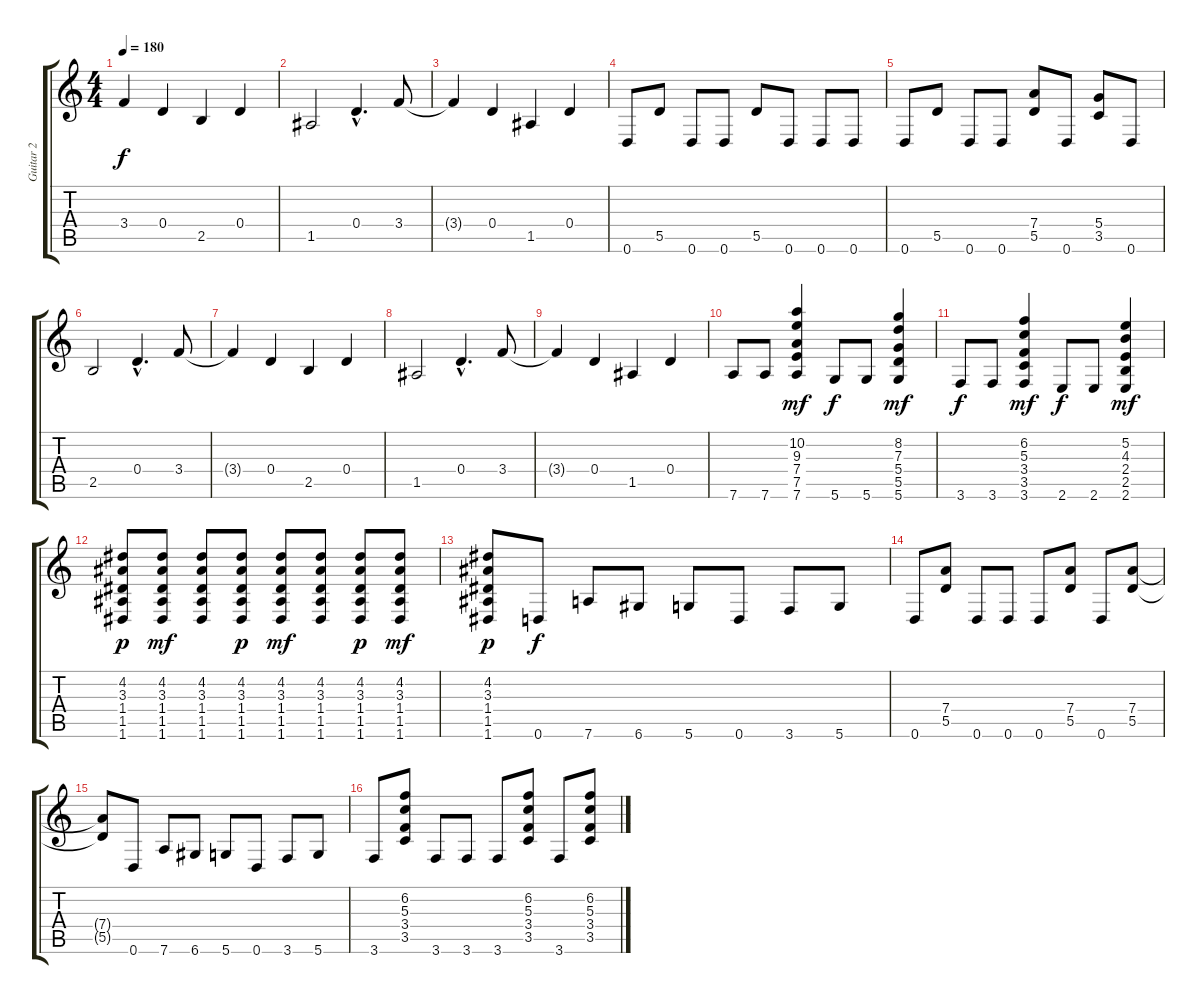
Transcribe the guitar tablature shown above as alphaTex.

\track ("Guitar 2" "Guitar 2") {instrument distortionguitar}
\staff {score tabs}
\tuning (E4 B3 G3 D3 A2 D2) {hide}
\ts (4 4)
\tempo 180
\clef g2
\ks c
3.4{t}.4{dy f} 0.4.4 2.5.4 0.4.4 |
1.5.2 0.4{hac}.4{d} 3.4.8 |
3.4{t}.4 0.4.4 1.5.4 0.4.4 |
0.6.8{instrument overdrivenguitar} 5.5.8 0.6.8 0.6.8 5.5.8 0.6.8 0.6.8 0.6.8 |
0.6.8 5.5.8 0.6.8 0.6.8 (7.4 5.5).8 0.6.8 (5.4 3.5).8 0.6.8 |
2.5.2 0.4{hac}.4{d} 3.4.8 |
3.4{t}.4 0.4.4 2.5.4 0.4.4 |
1.5.2 0.4{hac}.4{d} 3.4.8 |
3.4{t}.4 0.4.4 1.5.4 0.4.4 |
7.6.8 7.6.8 (10.2 9.3 7.4 7.5 7.6).4{dy mf} 5.6.8{dy f} 5.6.8 (8.2 7.3 5.4 5.5 5.6).4{dy mf} |
3.6.8{dy f} 3.6.8 (6.2 5.3 3.4 3.5 3.6).4{dy mf} 2.6.8{dy f} 2.6.8 (5.2 4.3 2.4 2.5 2.6).4{dy mf} |
(4.2 3.3 1.4 1.5 1.6).8{dy p} (4.2 3.3 1.4 1.5 1.6).8{dy mf} (4.2 3.3 1.4 1.5 1.6).8 (4.2 3.3 1.4 1.5 1.6).8{dy p} (4.2 3.3 1.4 1.5 1.6).8{dy mf} (4.2 3.3 1.4 1.5 1.6).8 (4.2 3.3 1.4 1.5 1.6).8{dy p} (4.2 3.3 1.4 1.5 1.6).8{dy mf} |
(4.2 3.3 1.4 1.5 1.6).8{dy p} 0.6.8{dy f} 7.6.8 6.6.8 5.6.8 0.6.8 3.6.8 5.6.8 |
0.6.8 (7.4 5.5).8 0.6.8 0.6.8 0.6.8 (7.4 5.5).8 0.6.8 (7.4 5.5).8 |
(7.4{t} 5.5{t}).8 0.6.8 7.6.8 6.6.8 5.6.8 0.6.8 3.6.8 5.6.8 |
3.6.8 (6.2 5.3 3.4 3.5).8 3.6.8 3.6.8 3.6.8 (6.2 5.3 3.4 3.5).8 3.6.8 (6.2 5.3 3.4 3.5).8
